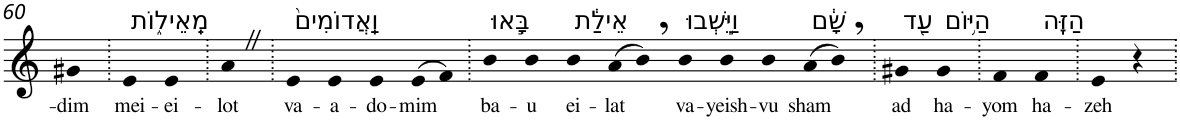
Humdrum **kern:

**kern	**text
*part1	*part1
*staff1	*staff1
*I"Piano	*
*I'Pno	*
!!LO:PB:g=z
*clefG2	*
*k[]	*
=60	=60
!	!LO:LY:b
4g#X	-dim
=61.	=61.
!LO:TX:a:t=מֵֽאֵיל֑וֹת	!
!	!LO:LY:b
4e	mei-
!	!LO:LY:b
4e	-ei-
=62.	=62.
!	!LO:LY:b
4aZ	-lot
=63.	=63.
!LO:TX:a:t=וַֽאֲדוֹמִים֙	!
!	!LO:LY:b
4e	va-
!	!LO:LY:b
4e	-a-
!	!LO:LY:b
4e	-do-
!	!LO:LY:b
(>8e	-mim
8f)	.
=64.	=64.
!LO:TX:a:t=בָּ֣אוּ	!
!	!LO:LY:b
4b	ba-
!	!LO:LY:b
4b	-u
!LO:TX:a:t=אֵילַ֔ת	!
!	!LO:LY:b
4b	ei-
!	!LO:LY:b
(>8a	-lat
8b,)	.
!LO:TX:a:t=וַיֵּ֣שְׁבוּ	!
!	!LO:LY:b
4b	va-
!	!LO:LY:b
4b	-yeish-
!	!LO:LY:b
4b	-vu
!LO:TX:a:t=שָׁ֔ם	!
!	!LO:LY:b
(>8a	sham
8b,)	.
=65.	=65.
!LO:TX:a:t=עַ֖ד	!
!	!LO:LY:b
4g#X	ad
!LO:TX:a:t=הַיּ֥וֹם	!
!	!LO:LY:b
4g#	ha-
=66.	=66.
!	!LO:LY:b
4f	-yom
!LO:TX:a:t=הַזֶּֽה	!
!	!LO:LY:b
4f	ha-
=67.	=67.
!	!LO:LY:b
4e	-zeh
4r	.
=.	=.
*-	*-
